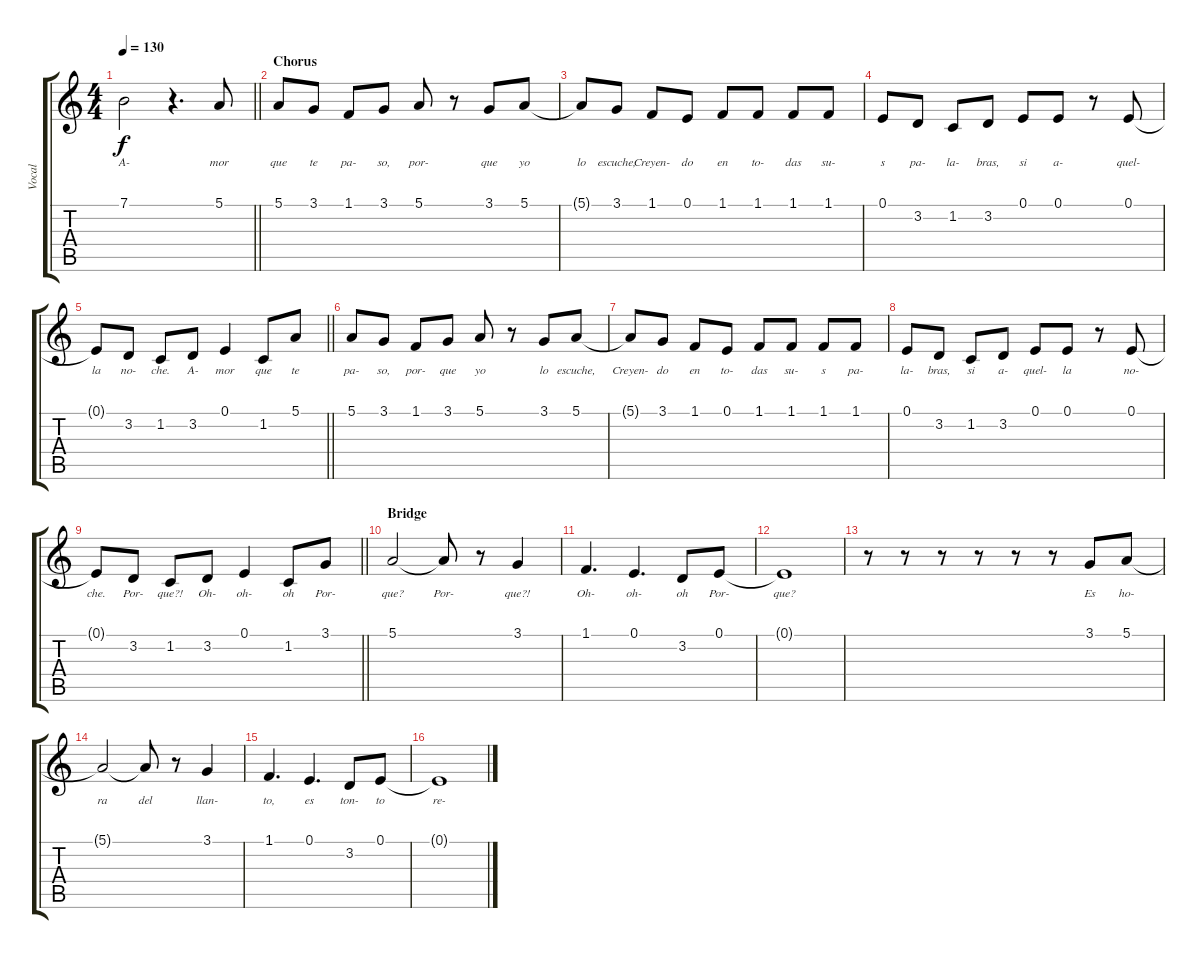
\track ("Vocal" "Vocal") {instrument tenorsax}
\staff {score tabs}
\tuning (E4 B3 G3 D3 A2 E2) {hide}
\ts (4 4)
\tempo 130
\clef g2
\barLineRight lightlight
\ks c
7.1{t}.2{lyrics (0 "A-") lyrics (1 "") lyrics (2 "") lyrics (3 "") lyrics (4 "") dy f} r.4{d} 5.1.8{lyrics (0 "mor") lyrics (1 "") lyrics (2 "") lyrics (3 "") lyrics (4 "")} |
\section ("" "Chorus")
5.1.8{lyrics (0 "que") lyrics (1 "") lyrics (2 "") lyrics (3 "") lyrics (4 "")} 3.1.8{lyrics (0 "te") lyrics (1 "") lyrics (2 "") lyrics (3 "") lyrics (4 "")} 1.1.8{lyrics (0 "pa-") lyrics (1 "") lyrics (2 "") lyrics (3 "") lyrics (4 "")} 3.1.8{lyrics (0 "so,") lyrics (1 "") lyrics (2 "") lyrics (3 "") lyrics (4 "")} 5.1.8{lyrics (0 "por-") lyrics (1 "") lyrics (2 "") lyrics (3 "") lyrics (4 "")} r.8 3.1.8{lyrics (0 "que") lyrics (1 "") lyrics (2 "") lyrics (3 "") lyrics (4 "")} 5.1.8{lyrics (0 "yo") lyrics (1 "") lyrics (2 "") lyrics (3 "") lyrics (4 "")} |
5.1{t}.8{lyrics (0 "lo") lyrics (1 "") lyrics (2 "") lyrics (3 "") lyrics (4 "")} 3.1.8{lyrics (0 "escuche,") lyrics (1 "") lyrics (2 "") lyrics (3 "") lyrics (4 "")} 1.1.8{lyrics (0 "Creyen-") lyrics (1 "") lyrics (2 "") lyrics (3 "") lyrics (4 "")} 0.1.8{lyrics (0 "do") lyrics (1 "") lyrics (2 "") lyrics (3 "") lyrics (4 "")} 1.1.8{lyrics (0 "en") lyrics (1 "") lyrics (2 "") lyrics (3 "") lyrics (4 "")} 1.1.8{lyrics (0 "to-") lyrics (1 "") lyrics (2 "") lyrics (3 "") lyrics (4 "")} 1.1.8{lyrics (0 "das") lyrics (1 "") lyrics (2 "") lyrics (3 "") lyrics (4 "")} 1.1.8{lyrics (0 "su-") lyrics (1 "") lyrics (2 "") lyrics (3 "") lyrics (4 "")} |
0.1.8{lyrics (0 "s") lyrics (1 "") lyrics (2 "") lyrics (3 "") lyrics (4 "")} 3.2.8{lyrics (0 "pa-") lyrics (1 "") lyrics (2 "") lyrics (3 "") lyrics (4 "")} 1.2.8{lyrics (0 "la-") lyrics (1 "") lyrics (2 "") lyrics (3 "") lyrics (4 "")} 3.2.8{lyrics (0 "bras,") lyrics (1 "") lyrics (2 "") lyrics (3 "") lyrics (4 "")} 0.1.8{lyrics (0 "si") lyrics (1 "") lyrics (2 "") lyrics (3 "") lyrics (4 "")} 0.1.8{lyrics (0 "a-") lyrics (1 "") lyrics (2 "") lyrics (3 "") lyrics (4 "")} r.8 0.1.8{lyrics (0 "quel-") lyrics (1 "") lyrics (2 "") lyrics (3 "") lyrics (4 "")} |
\barLineRight lightlight
0.1{t}.8{lyrics (0 "la") lyrics (1 "") lyrics (2 "") lyrics (3 "") lyrics (4 "")} 3.2.8{lyrics (0 "no-") lyrics (1 "") lyrics (2 "") lyrics (3 "") lyrics (4 "")} 1.2.8{lyrics (0 "che.") lyrics (1 "") lyrics (2 "") lyrics (3 "") lyrics (4 "")} 3.2.8{lyrics (0 "A-") lyrics (1 "") lyrics (2 "") lyrics (3 "") lyrics (4 "")} 0.1.4{lyrics (0 "mor") lyrics (1 "") lyrics (2 "") lyrics (3 "") lyrics (4 "")} 1.2.8{lyrics (0 "que") lyrics (1 "") lyrics (2 "") lyrics (3 "") lyrics (4 "")} 5.1.8{lyrics (0 "te") lyrics (1 "") lyrics (2 "") lyrics (3 "") lyrics (4 "")} |
5.1.8{lyrics (0 "pa-") lyrics (1 "") lyrics (2 "") lyrics (3 "") lyrics (4 "")} 3.1.8{lyrics (0 "so,") lyrics (1 "") lyrics (2 "") lyrics (3 "") lyrics (4 "")} 1.1.8{lyrics (0 "por-") lyrics (1 "") lyrics (2 "") lyrics (3 "") lyrics (4 "")} 3.1.8{lyrics (0 "que") lyrics (1 "") lyrics (2 "") lyrics (3 "") lyrics (4 "")} 5.1.8{lyrics (0 "yo") lyrics (1 "") lyrics (2 "") lyrics (3 "") lyrics (4 "")} r.8 3.1.8{lyrics (0 "lo") lyrics (1 "") lyrics (2 "") lyrics (3 "") lyrics (4 "")} 5.1.8{lyrics (0 "escuche,") lyrics (1 "") lyrics (2 "") lyrics (3 "") lyrics (4 "")} |
5.1{t}.8{lyrics (0 "Creyen-") lyrics (1 "") lyrics (2 "") lyrics (3 "") lyrics (4 "")} 3.1.8{lyrics (0 "do") lyrics (1 "") lyrics (2 "") lyrics (3 "") lyrics (4 "")} 1.1.8{lyrics (0 "en") lyrics (1 "") lyrics (2 "") lyrics (3 "") lyrics (4 "")} 0.1.8{lyrics (0 "to-") lyrics (1 "") lyrics (2 "") lyrics (3 "") lyrics (4 "")} 1.1.8{lyrics (0 "das") lyrics (1 "") lyrics (2 "") lyrics (3 "") lyrics (4 "")} 1.1.8{lyrics (0 "su-") lyrics (1 "") lyrics (2 "") lyrics (3 "") lyrics (4 "")} 1.1.8{lyrics (0 "s") lyrics (1 "") lyrics (2 "") lyrics (3 "") lyrics (4 "")} 1.1.8{lyrics (0 "pa-") lyrics (1 "") lyrics (2 "") lyrics (3 "") lyrics (4 "")} |
0.1.8{lyrics (0 "la-") lyrics (1 "") lyrics (2 "") lyrics (3 "") lyrics (4 "")} 3.2.8{lyrics (0 "bras,") lyrics (1 "") lyrics (2 "") lyrics (3 "") lyrics (4 "")} 1.2.8{lyrics (0 "si") lyrics (1 "") lyrics (2 "") lyrics (3 "") lyrics (4 "")} 3.2.8{lyrics (0 "a-") lyrics (1 "") lyrics (2 "") lyrics (3 "") lyrics (4 "")} 0.1.8{lyrics (0 "quel-") lyrics (1 "") lyrics (2 "") lyrics (3 "") lyrics (4 "")} 0.1.8{lyrics (0 "la") lyrics (1 "") lyrics (2 "") lyrics (3 "") lyrics (4 "")} r.8 0.1.8{lyrics (0 "no-") lyrics (1 "") lyrics (2 "") lyrics (3 "") lyrics (4 "")} |
\barLineRight lightlight
0.1{t}.8{lyrics (0 "che.") lyrics (1 "") lyrics (2 "") lyrics (3 "") lyrics (4 "")} 3.2.8{lyrics (0 "Por-") lyrics (1 "") lyrics (2 "") lyrics (3 "") lyrics (4 "")} 1.2.8{lyrics (0 "que?!") lyrics (1 "") lyrics (2 "") lyrics (3 "") lyrics (4 "")} 3.2.8{lyrics (0 "Oh-") lyrics (1 "") lyrics (2 "") lyrics (3 "") lyrics (4 "")} 0.1.4{lyrics (0 "oh-") lyrics (1 "") lyrics (2 "") lyrics (3 "") lyrics (4 "")} 1.2.8{lyrics (0 "oh") lyrics (1 "") lyrics (2 "") lyrics (3 "") lyrics (4 "")} 3.1.8{lyrics (0 "Por-") lyrics (1 "") lyrics (2 "") lyrics (3 "") lyrics (4 "")} |
\section ("" "Bridge")
5.1.2{lyrics (0 "que?") lyrics (1 "") lyrics (2 "") lyrics (3 "") lyrics (4 "")} 5.1{t}.8{lyrics (0 "Por-") lyrics (1 "") lyrics (2 "") lyrics (3 "") lyrics (4 "")} r.8 3.1.4{lyrics (0 "que?!") lyrics (1 "") lyrics (2 "") lyrics (3 "") lyrics (4 "")} |
1.1.4{d lyrics (0 "Oh-") lyrics (1 "") lyrics (2 "") lyrics (3 "") lyrics (4 "")} 0.1.4{d lyrics (0 "oh-") lyrics (1 "") lyrics (2 "") lyrics (3 "") lyrics (4 "")} 3.2.8{lyrics (0 "oh") lyrics (1 "") lyrics (2 "") lyrics (3 "") lyrics (4 "")} 0.1.8{lyrics (0 "Por-") lyrics (1 "") lyrics (2 "") lyrics (3 "") lyrics (4 "")} |
0.1{t}.1{lyrics (0 "que?") lyrics (1 "") lyrics (2 "") lyrics (3 "") lyrics (4 "")} |
r.8 r.8 r.8 r.8 r.8 r.8 3.1.8{lyrics (0 "Es") lyrics (1 "") lyrics (2 "") lyrics (3 "") lyrics (4 "")} 5.1.8{lyrics (0 "ho-") lyrics (1 "") lyrics (2 "") lyrics (3 "") lyrics (4 "")} |
5.1{t}.2{lyrics (0 "ra") lyrics (1 "") lyrics (2 "") lyrics (3 "") lyrics (4 "")} 5.1{t}.8{lyrics (0 "del") lyrics (1 "") lyrics (2 "") lyrics (3 "") lyrics (4 "")} r.8 3.1.4{lyrics (0 "llan-") lyrics (1 "") lyrics (2 "") lyrics (3 "") lyrics (4 "")} |
1.1.4{d lyrics (0 "to,") lyrics (1 "") lyrics (2 "") lyrics (3 "") lyrics (4 "")} 0.1.4{d lyrics (0 "es") lyrics (1 "") lyrics (2 "") lyrics (3 "") lyrics (4 "")} 3.2.8{lyrics (0 "ton-") lyrics (1 "") lyrics (2 "") lyrics (3 "") lyrics (4 "")} 0.1.8{lyrics (0 "to") lyrics (1 "") lyrics (2 "") lyrics (3 "") lyrics (4 "")} |
0.1{t}.1{lyrics (0 "re-") lyrics (1 "") lyrics (2 "") lyrics (3 "") lyrics (4 "")}
